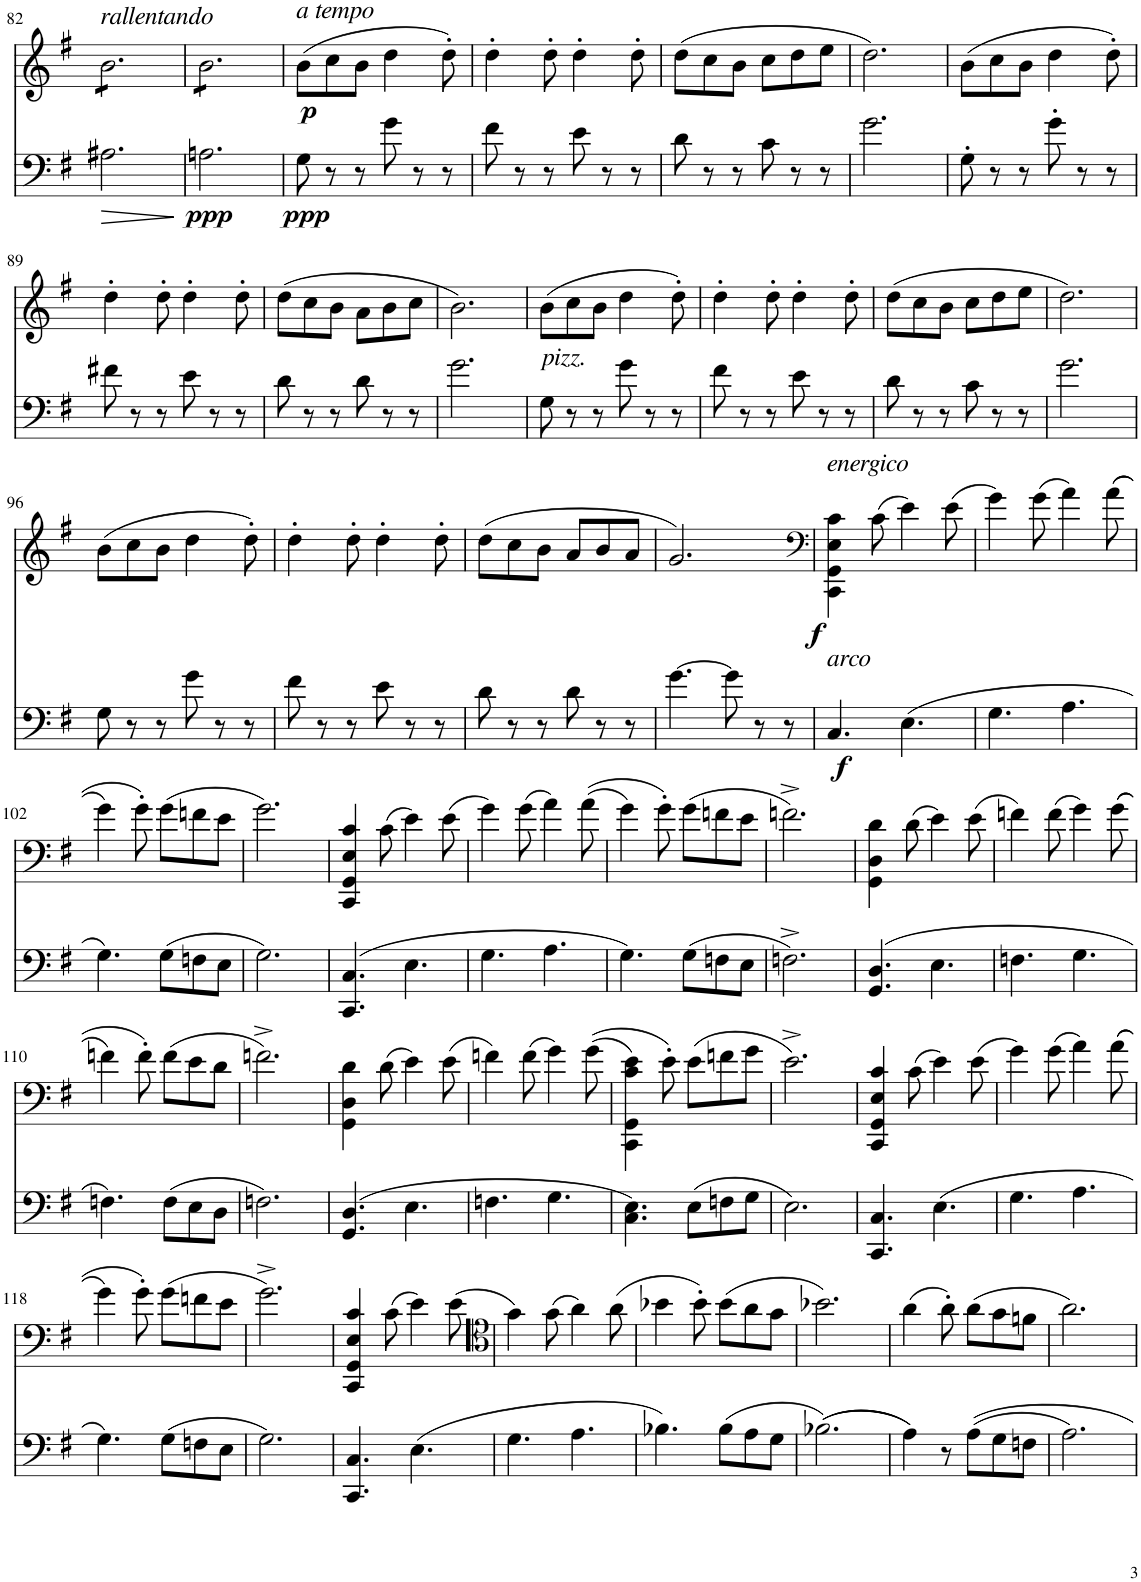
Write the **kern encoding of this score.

**kern	**dynam	**kern	**dynam
*part2	*part2	*part1	*part1
*staff2	*staff2	*staff1	*staff1
*I"Cello 2	*	*I"Cello 1	*
!!LO:PB:g=z
*clefF4	*	*clefG2	*
*k[f#]	*	*k[f#]	*
*M6/8	*	*M6/8	*
=82	=82	=82	=82
!	!	!LO:TX:a:i:t=rallentando	!
!	!LO:HP:b	!	!
*	*	*tremolo	*
2.A#X\	>	8b\L	.
.	.	8b\	.
.	.	8b\	.
.	.	8b\	.
.	.	8b\	.
.	.	8b\J	.
.	]	.	.
=83	=83	=83	=83
!	!LO:DY:b	!	!
2.An\	ppp	8b\L	.
.	.	8b\	.
.	.	8b\	.
.	.	8b\	.
.	.	8b\	.
.	.	8b\J	.
*	*	*Xtremolo	*
=84	=84	=84	=84
!	!	!LO:TX:a:i:t=a tempo	!
!	!LO:DY:b	!	!LO:DY:b
8G\	ppp	(8b\L	p
8r	.	8cc\	.
8r	.	8b\J	.
8g\	.	4dd\	.
8r	.	.	.
8r	.	8dd'\)	.
=85	=85	=85	=85
8f#\	.	4dd'\	.
8r	.	.	.
8r	.	8dd'\	.
8e\	.	4dd'\	.
8r	.	.	.
8r	.	8dd'\	.
=86	=86	=86	=86
8d\	.	(8dd\L	.
8r	.	8cc\	.
8r	.	8b\J	.
8c\	.	8cc\L	.
8r	.	8dd\	.
8r	.	8ee\J	.
=87	=87	=87	=87
2.g\	.	2.dd\)	.
=88	=88	=88	=88
8G'\	.	(8b\L	.
8r	.	8cc\	.
8r	.	8b\J	.
8g'\	.	4dd\	.
8r	.	.	.
8r	.	8dd'\)	.
!!LO:LB:g=z
=89	=89	=89	=89
8f#X\	.	4dd'\	.
8r	.	.	.
8r	.	8dd'\	.
8e\	.	4dd'\	.
8r	.	.	.
8r	.	8dd'\	.
=90	=90	=90	=90
8d\	.	(8dd\L	.
8r	.	8cc\	.
8r	.	8b\J	.
8d\	.	8a\L	.
8r	.	8b\	.
8r	.	8cc\J	.
=91	=91	=91	=91
2.g\	.	2.b\)	.
=92	=92	=92	=92
!LO:TX:a:i:t=pizz.	!	!	!
8G\	.	(8b\L	.
8r	.	8cc\	.
8r	.	8b\J	.
8g\	.	4dd\	.
8r	.	.	.
8r	.	8dd'\)	.
=93	=93	=93	=93
8f#\	.	4dd'\	.
8r	.	.	.
8r	.	8dd'\	.
8e\	.	4dd'\	.
8r	.	.	.
8r	.	8dd'\	.
=94	=94	=94	=94
8d\	.	(8dd\L	.
8r	.	8cc\	.
8r	.	8b\J	.
8c\	.	8cc\L	.
8r	.	8dd\	.
8r	.	8ee\J	.
=95	=95	=95	=95
2.g\	.	2.dd\)	.
!!LO:LB:g=z
=96	=96	=96	=96
8G\	.	(8b\L	.
8r	.	8cc\	.
8r	.	8b\J	.
8g\	.	4dd\	.
8r	.	.	.
8r	.	8dd'\)	.
=97	=97	=97	=97
8f#\	.	4dd'\	.
8r	.	.	.
8r	.	8dd'\	.
8e\	.	4dd'\	.
8r	.	.	.
8r	.	8dd'\	.
=98	=98	=98	=98
8d\	.	(8dd\L	.
8r	.	8cc\	.
8r	.	8b\J	.
8d\	.	8a/L	.
8r	.	8b/	.
8r	.	8a/J	.
=99	=99	=99	=99
[4.g\	.	2.g/)	.
8g\]	.	.	.
8r	.	.	.
8r	.	.	.
=100	=100	=100	=100
*	*	*clefF4	*
!	!	!LO:TX:a:i:t=energico	!
!LO:TX:a:i:t=arco	!	!	!
!	!LO:DY:b	!	!LO:DY:b
4.C/	f	4CC\ 4GG\ 4E\ 4c\	f
.	.	(8c\	.
(4.E\	.	4e\)	.
.	.	(8e\	.
=101	=101	=101	=101
4.G\	.	4g\)	.
.	.	(8g\	.
4.A\	.	4a\)	.
.	.	((8a\	.
!!LO:LB:g=z
=102	=102	=102	=102
4.G\)	.	4g\)	.
.	.	8g'\)	.
(8G\L	.	(8g\L	.
8Fn\	.	8fn\	.
8E\J	.	8e\J	.
=103	=103	=103	=103
2.G\)	.	2.g\)	.
=104	=104	=104	=104
(4.CC/ 4.C/	.	4CC/ 4GG/ 4E/ 4c/	.
.	.	(8c\	.
4.E\	.	4e\)	.
.	.	(8e\	.
=105	=105	=105	=105
4.G\	.	4g\)	.
.	.	(8g\	.
4.A\	.	4a\)	.
.	.	((8a\	.
=106	=106	=106	=106
4.G\)	.	4g\)	.
.	.	8g'\)	.
(8G\L	.	(8g\L	.
8Fn\	.	8fn\	.
8E\J	.	8e\J	.
=107	=107	=107	=107
2.Fn^\)	.	2.fn^\)	.
=108	=108	=108	=108
(4.GG/ 4.D/	.	4GG\ 4D\ 4d\	.
.	.	(8d\	.
4.E\	.	4e\)	.
.	.	(8e\	.
=109	=109	=109	=109
4.Fn\	.	4fn\)	.
.	.	(8f\	.
4.G\	.	4g\)	.
.	.	((8g\	.
!!LO:LB:g=z
=110	=110	=110	=110
4.Fn\)	.	4fn\)	.
.	.	8f'\)	.
(8F\L	.	(8f\L	.
8E\	.	8e\	.
8D\J	.	8d\J	.
=111	=111	=111	=111
2.Fn\)	.	2.fn^\)	.
=112	=112	=112	=112
(4.GG/ 4.D/	.	4GG\ 4D\ 4d\	.
.	.	(8d\	.
4.E\	.	4e\)	.
.	.	(8e\	.
=113	=113	=113	=113
4.Fn\	.	4fn\)	.
.	.	(8f\	.
4.G\	.	4g\)	.
.	.	((8g\	.
=114	=114	=114	=114
4.C\ 4.E\)	.	4CC\ 4GG\ 4c\ 4e\)	.
.	.	8e'\)	.
(8E\L	.	(8e\L	.
8Fn\	.	8fn\	.
8G\J	.	8g\J	.
=115	=115	=115	=115
2.E\)	.	2.e^\)	.
=116	=116	=116	=116
4.CC/ 4.C/	.	4CC/ 4GG/ 4E/ 4c/	.
.	.	(8c\	.
(4.E\	.	4e\)	.
.	.	(8e\	.
=117	=117	=117	=117
4.G\	.	4g\)	.
.	.	(8g\	.
4.A\	.	4a\)	.
.	.	((8a\	.
!!LO:LB:g=z
=118	=118	=118	=118
4.G\)	.	4g\)	.
.	.	8g'\)	.
(8G\L	.	(8g\L	.
8Fn\	.	8fn\	.
8E\J	.	8e\J	.
=119	=119	=119	=119
2.G\)	.	2.g^\)	.
=120	=120	=120	=120
4.CC/ 4.C/	.	4CC/ 4GG/ 4E/ 4c/	.
.	.	(8c\	.
(4.E\	.	4e\)	.
.	.	(8e\	.
=121	=121	=121	=121
*	*	*clefC4	*
4.G\	.	4g\)	.
.	.	(8g\	.
4.A\	.	4a\)	.
.	.	(8a\	.
=122	=122	=122	=122
4.B-X\)	.	4b-X\	.
.	.	8b-'\)	.
(8B-\L	.	(8b-\L	.
8A\	.	8a\	.
8G\J	.	8g\J	.
=123	=123	=123	=123
((2.B-X\)	.	2.b-X\)	.
=124	=124	=124	=124
4A\))	.	(4a\	.
8r	.	8a'\)	.
(8A\L	.	(8a\L	.
8G\	.	8g\	.
8Fn\J	.	8fn\J	.
=125	=125	=125	=125
2.A\)	.	2.a\)	.
=	=	=	=
*-	*-	*-	*-
